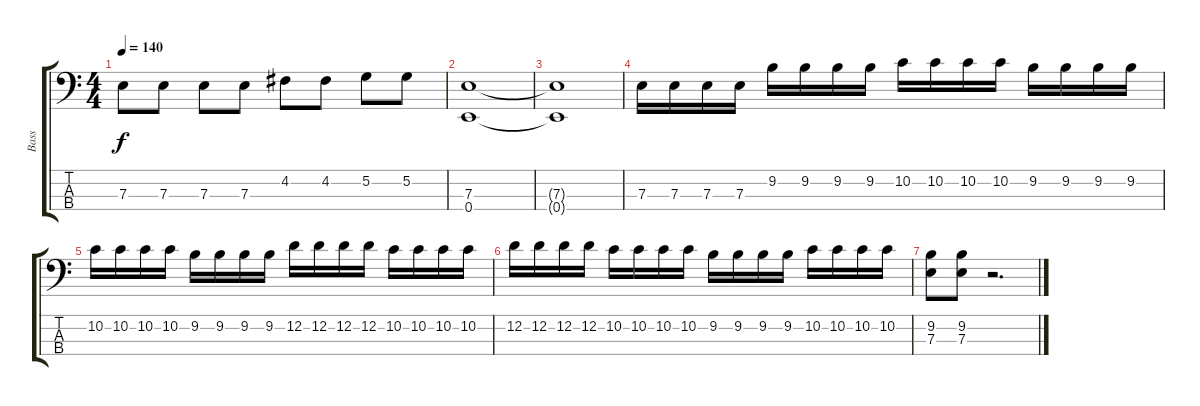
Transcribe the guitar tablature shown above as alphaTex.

\track ("Bass" "Bass") {instrument slapbass2}
\staff {score tabs}
\tuning (G2 D2 A1 E1) {hide}
\ts (4 4)
\tempo 140
\clef f4
\ks c
7.3.8{dy f} 7.3.8 7.3.8 7.3.8 4.2.8 4.2.8 5.2.8 5.2.8 |
(7.3 0.4).1 |
(7.3{t} 0.4{t}).1 |
7.3.16 7.3.16 7.3.16 7.3.16 9.2.16 9.2.16 9.2.16 9.2.16 10.2.16 10.2.16 10.2.16 10.2.16 9.2.16 9.2.16 9.2.16 9.2.16 |
10.2.16 10.2.16 10.2.16 10.2.16 9.2.16 9.2.16 9.2.16 9.2.16 12.2.16 12.2.16 12.2.16 12.2.16 10.2.16 10.2.16 10.2.16 10.2.16 |
12.2.16 12.2.16 12.2.16 12.2.16 10.2.16 10.2.16 10.2.16 10.2.16 9.2.16 9.2.16 9.2.16 9.2.16 10.2.16 10.2.16 10.2.16 10.2.16 |
(9.2 7.3).8 (9.2 7.3).8 r.2{d}
